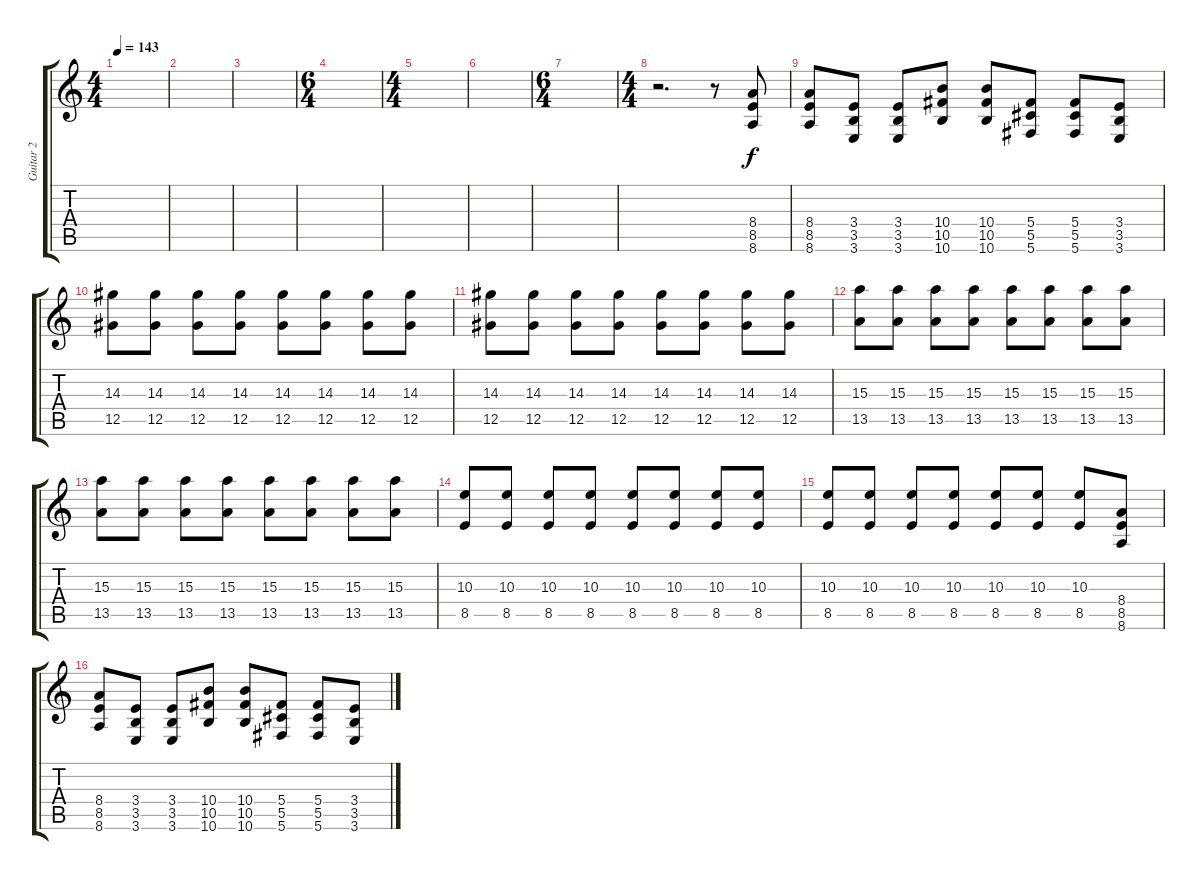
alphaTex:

\track ("Guitar 2" "Guitar 2") {instrument distortionguitar}
\staff {score tabs}
\tuning (Eb4 Bb3 Gb3 Db3 Ab2 Db2) {hide}
\ts (4 4)
\tempo 143
\clef g2
\ks c
|
|
|
\ts (6 4)
|
\ts (4 4)
|
|
\ts (6 4)
|
\ts (4 4)
r.2{d} r.8 (8.4 8.5 8.6).8{volume 12 instrument distortionguitar} |
(8.4 8.5 8.6).8 (3.4 3.5 3.6).8 (3.4 3.5 3.6).8 (10.4 10.5 10.6).8 (10.4 10.5 10.6).8 (5.4 5.5 5.6).8 (5.4 5.5 5.6).8 (3.4 3.5 3.6).8 |
(14.3 12.5).8{volume 12 instrument distortionguitar} (14.3 12.5).8 (14.3 12.5).8 (14.3 12.5).8 (14.3 12.5).8 (14.3 12.5).8 (14.3 12.5).8 (14.3 12.5).8 |
(14.3 12.5).8 (14.3 12.5).8 (14.3 12.5).8 (14.3 12.5).8 (14.3 12.5).8 (14.3 12.5).8 (14.3 12.5).8 (14.3 12.5).8 |
(15.3 13.5).8 (15.3 13.5).8 (15.3 13.5).8 (15.3 13.5).8 (15.3 13.5).8 (15.3 13.5).8 (15.3 13.5).8 (15.3 13.5).8 |
(15.3 13.5).8 (15.3 13.5).8 (15.3 13.5).8 (15.3 13.5).8 (15.3 13.5).8 (15.3 13.5).8 (15.3 13.5).8 (15.3 13.5).8 |
(10.3 8.5).8 (10.3 8.5).8 (10.3 8.5).8 (10.3 8.5).8 (10.3 8.5).8 (10.3 8.5).8 (10.3 8.5).8 (10.3 8.5).8 |
(10.3 8.5).8 (10.3 8.5).8 (10.3 8.5).8 (10.3 8.5).8 (10.3 8.5).8 (10.3 8.5).8 (10.3 8.5).8 (8.4 8.5 8.6).8 |
(8.4 8.5 8.6).8 (3.4 3.5 3.6).8 (3.4 3.5 3.6).8 (10.4 10.5 10.6).8 (10.4 10.5 10.6).8 (5.4 5.5 5.6).8 (5.4 5.5 5.6).8 (3.4 3.5 3.6).8
